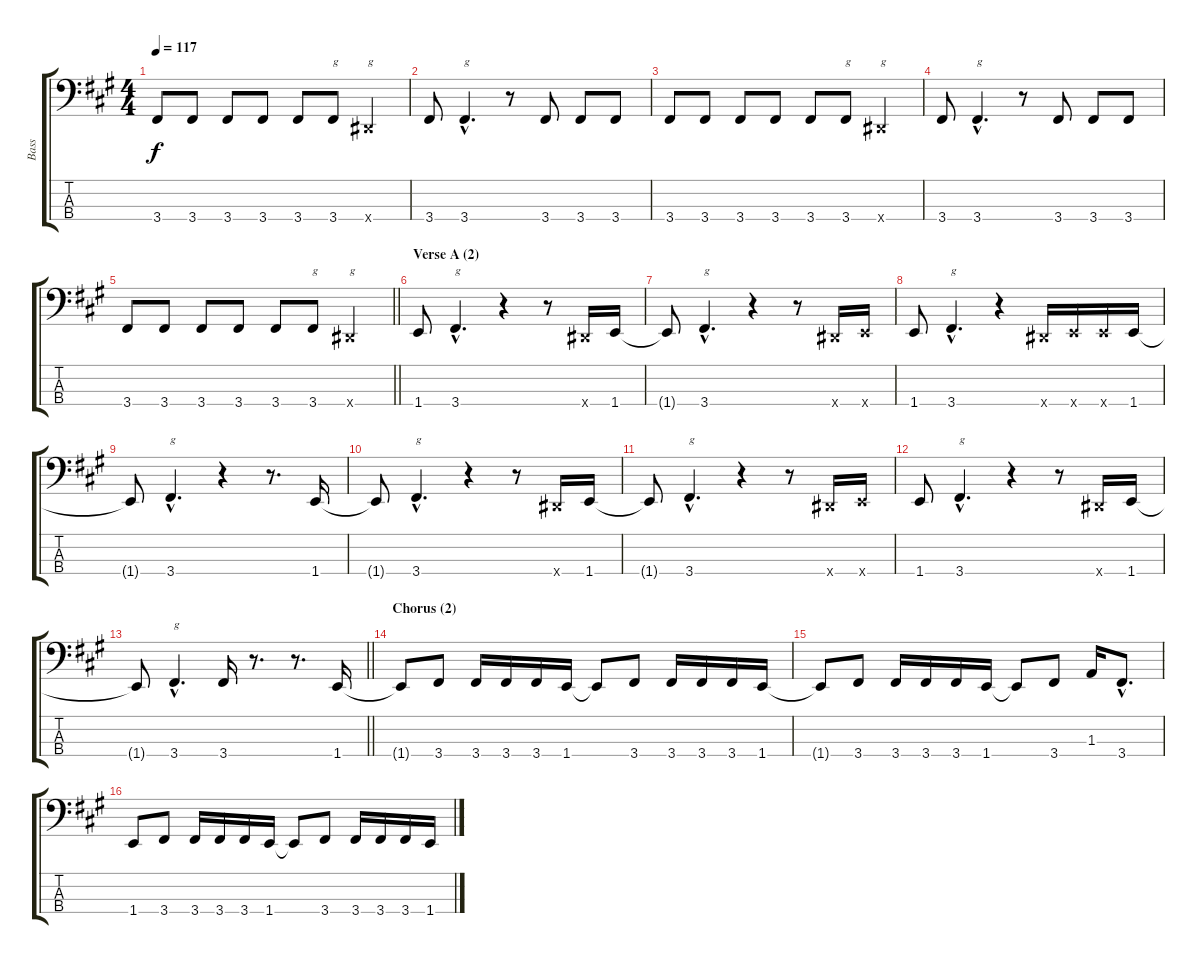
\track ("Bass" "Bass") {instrument electricbasspick}
\staff {score tabs}
\tuning (Gb2 Db2 Ab1 Eb1) {hide}
\ts (4 4)
\tempo 117
\clef f4
\ks f#minor
3.4.8{dy f} 3.4.8 3.4.8 3.4.8 3.4.8 3.4.8{txt "g"} 0.4{x}.4{txt "g"} |
3.4.8 3.4{hac}.4{d txt "g"} r.8 3.4.8 3.4.8 3.4.8 |
3.4.8 3.4.8 3.4.8 3.4.8 3.4.8 3.4.8{txt "g"} 0.4{x}.4{txt "g"} |
3.4.8 3.4{hac}.4{d txt "g"} r.8 3.4.8 3.4.8 3.4.8 |
\barLineRight lightlight
3.4.8 3.4.8 3.4.8 3.4.8 3.4.8 3.4.8{txt "g"} 0.4{x}.4{txt "g"} |
\section ("" "Verse A (2)")
1.4.8 3.4{hac}.4{d txt "g"} r.4 r.8 0.4{x}.16 1.4.16 |
1.4{t}.8 3.4{hac}.4{d txt "g"} r.4 r.8 0.4{x}.16 1.4{x}.16 |
1.4.8 3.4{hac}.4{d txt "g"} r.4 0.4{x}.16 1.4{x}.16 1.4{x}.16 1.4.16 |
1.4{t}.8 3.4{hac}.4{d txt "g"} r.4 r.8{d} 1.4.16 |
1.4{t}.8 3.4{hac}.4{d txt "g"} r.4 r.8 0.4{x}.16 1.4.16 |
1.4{t}.8 3.4{hac}.4{d txt "g"} r.4 r.8 0.4{x}.16 1.4{x}.16 |
1.4.8 3.4{hac}.4{d txt "g"} r.4 r.8 0.4{x}.16 1.4.16 |
\barLineRight lightlight
1.4{t}.8 3.4{hac}.4{d txt "g"} 3.4.16 r.8{d} r.8{d} 1.4.16 |
\section ("" "Chorus (2)")
1.4{t}.8 3.4.8 3.4.16 3.4.16 3.4.16 1.4.16 1.4{t}.8 3.4.8 3.4.16 3.4.16 3.4.16 1.4.16 |
1.4{t}.8 3.4.8 3.4.16 3.4.16 3.4.16 1.4.16 1.4{t}.8 3.4.8 1.3.16 3.4{hac}.8{d} |
1.4.8 3.4.8 3.4.16 3.4.16 3.4.16 1.4.16 1.4{t}.8 3.4.8 3.4.16 3.4.16 3.4.16 1.4.16
